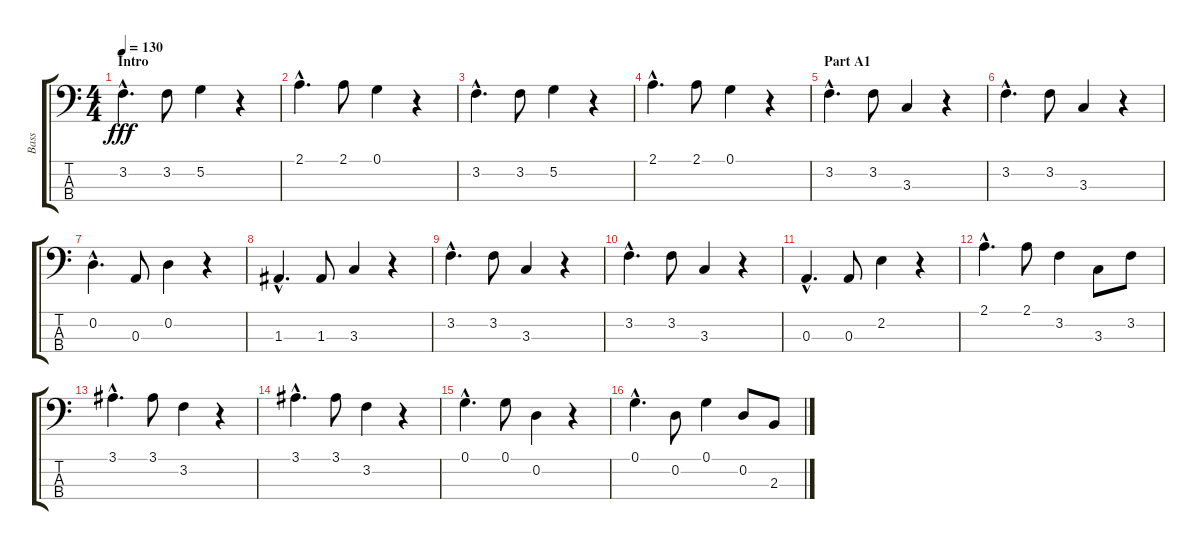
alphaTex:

\track ("Bass" "Bass") {instrument electricguitarmuted}
\staff {score tabs}
\tuning (G2 D2 A1 E1) {hide}
\ts (4 4)
\section ("" "Intro")
\tempo 130
\clef f4
\ks c
3.2{hac}.4{d dy fff instrument electricguitarmuted} 3.2.8 5.2.4 r.4 |
2.1{hac}.4{d} 2.1.8 0.1.4 r.4 |
3.2{hac}.4{d} 3.2.8 5.2.4 r.4 |
2.1{hac}.4{d} 2.1.8 0.1.4 r.4 |
\section ("" "Part A1")
3.2{hac}.4{d} 3.2.8 3.3.4 r.4 |
3.2{hac}.4{d} 3.2.8 3.3.4 r.4 |
0.2{hac}.4{d} 0.3.8 0.2.4 r.4 |
1.3{hac}.4{d} 1.3.8 3.3.4 r.4 |
3.2{hac}.4{d} 3.2.8 3.3.4 r.4 |
3.2{hac}.4{d} 3.2.8 3.3.4 r.4 |
0.3{hac}.4{d} 0.3.8 2.2.4 r.4 |
2.1{hac}.4{d} 2.1.8 3.2.4 3.3.8 3.2.8 |
3.1{hac}.4{d} 3.1.8 3.2.4 r.4 |
3.1{hac}.4{d} 3.1.8 3.2.4 r.4 |
0.1{hac}.4{d} 0.1.8 0.2.4 r.4 |
0.1{hac}.4{d} 0.2.8 0.1.4 0.2.8 2.3.8
